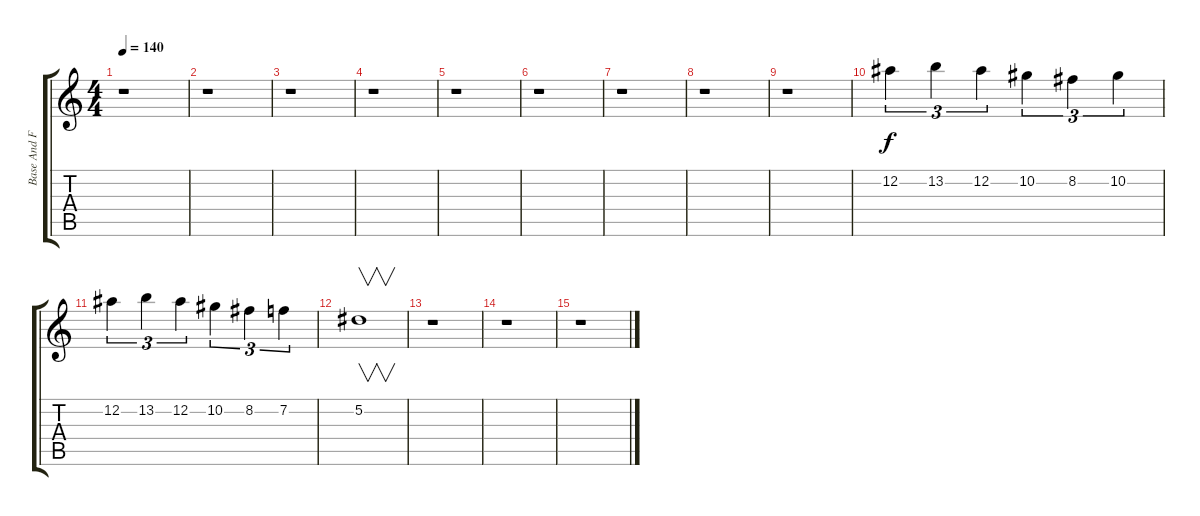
\track ("Base And Fills" "Base And F") {instrument distortionguitar}
\staff {score tabs}
\tuning (Eb4 Bb3 Gb3 Db3 Ab2 Eb2) {hide}
\ts (4 4)
\tempo 140
\clef g2
\ks c
r.1{dy f} |
r.1 |
r.1 |
r.1 |
r.1 |
r.1 |
r.1 |
r.1 |
r.1 |
12.2.4{tu (3 2)} 13.2.4{tu (3 2)} 12.2.4{tu (3 2)} 10.2.4{tu (3 2)} 8.2.4{tu (3 2)} 10.2.4{tu (3 2)} |
12.2.4{tu (3 2)} 13.2.4{tu (3 2)} 12.2.4{tu (3 2)} 10.2.4{tu (3 2)} 8.2.4{tu (3 2)} 7.2.4{tu (3 2)} |
5.2.1{v} |
r.1 |
r.1 |
r.1
